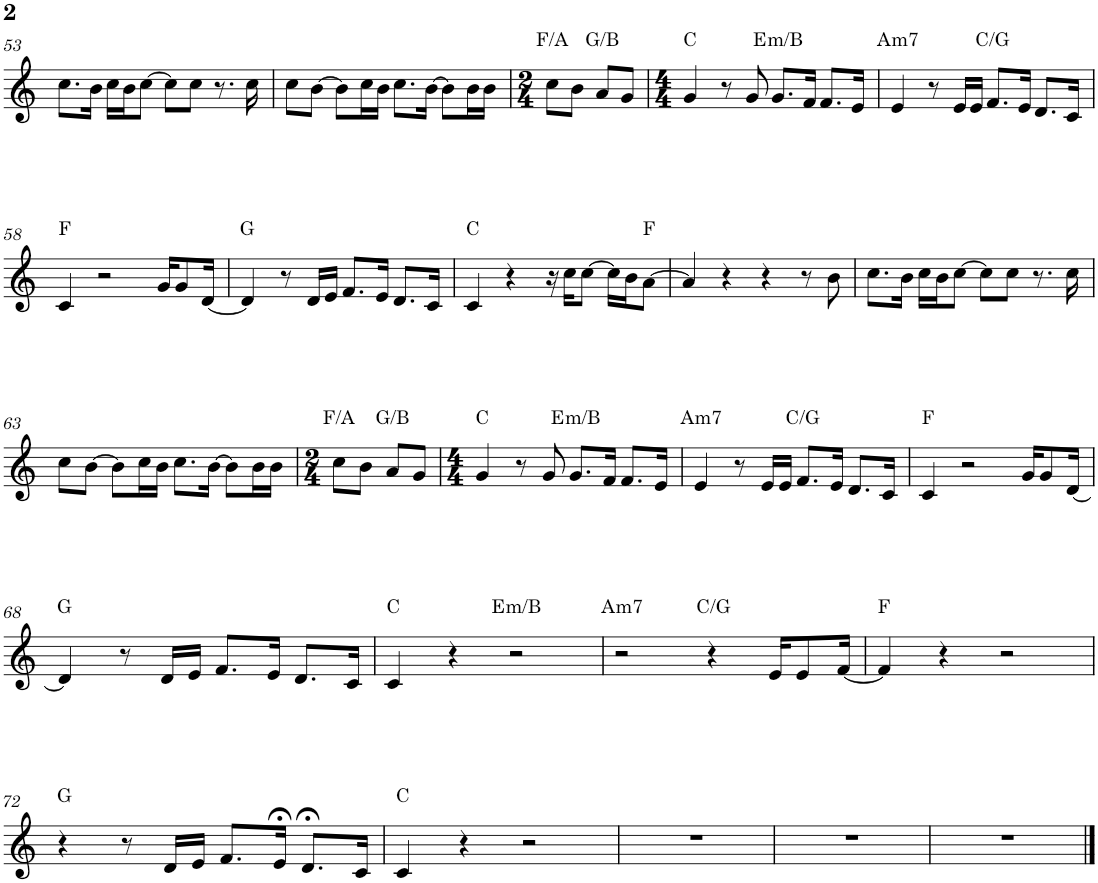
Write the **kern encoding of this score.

**kern	**harte
*part1	*part1
*staff1	*
*I"P1	*
!!LO:PB:g=z
*clefG2	*
*k[]	*
*M4/4	*
=53	=53
8.cc\L	.
16b\Jk	.
16cc\LL	.
16b\J	.
[>8cc\J	.
8cc\L]	.
8cc\J	.
8.r	.
16cc\	.
=54	=54
8cc\L	.
[>8b\J	.
8b\L]	.
16cc\L	.
16b\JJ	.
8.cc\L	.
[>16b\Jk	.
8b\L]	.
16b\L	.
16b\JJ	.
=55	=55
*M2/4	*
8cc\L	F:maj/3
8b\J	.
8a/L	G:maj/3
8g/J	.
=56	=56
*M4/4	*
4g/	C:maj
8r	.
8g/	.
!	!LO:H:kt=m
8.g/L	E:min/5
16f/Jk	.
8.f/L	.
16e/Jk	.
=57	=57
!	!LO:H:kt=m7
4e/	A:min7
8r	.
16e/LL	.
16e/JJ	.
8.f/L	C:maj/5
16e/Jk	.
8.d/L	.
16c/Jk	.
!!LO:LB:g=z
=58	=58
4c/	F:maj
2r	.
16g/KL	.
8g/	.
[<16d/Jk	.
=59	=59
4d/]	G:maj
8r	.
16d/LL	.
16e/JJ	.
8.f/L	.
16e/Jk	.
8.d/L	.
16c/Jk	.
=60	=60
4c/	C:maj
4r	.
16r	.
16cc\KL	.
[>8cc\J	.
16cc\LL]	.
16b\J	.
[>8a\J	F:maj
=61	=61
4a/]	.
4r	.
4r	.
8r	.
8b\	.
=62	=62
8.cc\L	.
16b\Jk	.
16cc\LL	.
16b\J	.
[>8cc\J	.
8cc\L]	.
8cc\J	.
8.r	.
16cc\	.
!!LO:LB:g=z
=63	=63
8cc\L	.
[>8b\J	.
8b\L]	.
16cc\L	.
16b\JJ	.
8.cc\L	.
[>16b\Jk	.
8b\L]	.
16b\L	.
16b\JJ	.
=64	=64
*M2/4	*
8cc\L	F:maj/3
8b\J	.
8a/L	G:maj/3
8g/J	.
=65	=65
*M4/4	*
4g/	C:maj
8r	.
8g/	.
!	!LO:H:kt=m
8.g/L	E:min/5
16f/Jk	.
8.f/L	.
16e/Jk	.
=66	=66
!	!LO:H:kt=m7
4e/	A:min7
8r	.
16e/LL	.
16e/JJ	.
8.f/L	C:maj/5
16e/Jk	.
8.d/L	.
16c/Jk	.
=67	=67
4c/	F:maj
2r	.
16g/KL	.
8g/	.
[<16d/Jk	.
!!LO:LB:g=z
=68	=68
4d/]	G:maj
8r	.
16d/LL	.
16e/JJ	.
8.f/L	.
16e/Jk	.
8.d/L	.
16c/Jk	.
=69	=69
4c/	C:maj
4r	.
!	!LO:H:kt=m
2r	E:min/5
=70	=70
!	!LO:H:kt=m7
2r	A:min7
4r	C:maj/5
16e/KL	.
8e/	.
[<16f/Jk	.
=71	=71
4f/]	F:maj
4r	.
2r	.
!!LO:LB:g=z
=72	=72
4r	G:maj
8r	.
16d/LL	.
16e/JJ	.
8.f/L	.
16e;</Jk	.
8.d;</L	.
16c/Jk	.
=73	=73
4c/	C:maj
4r	.
2r	.
=74	=74
1r	.
=75	=75
1r	.
=76	=76
1r	.
==	==
*-	*-
